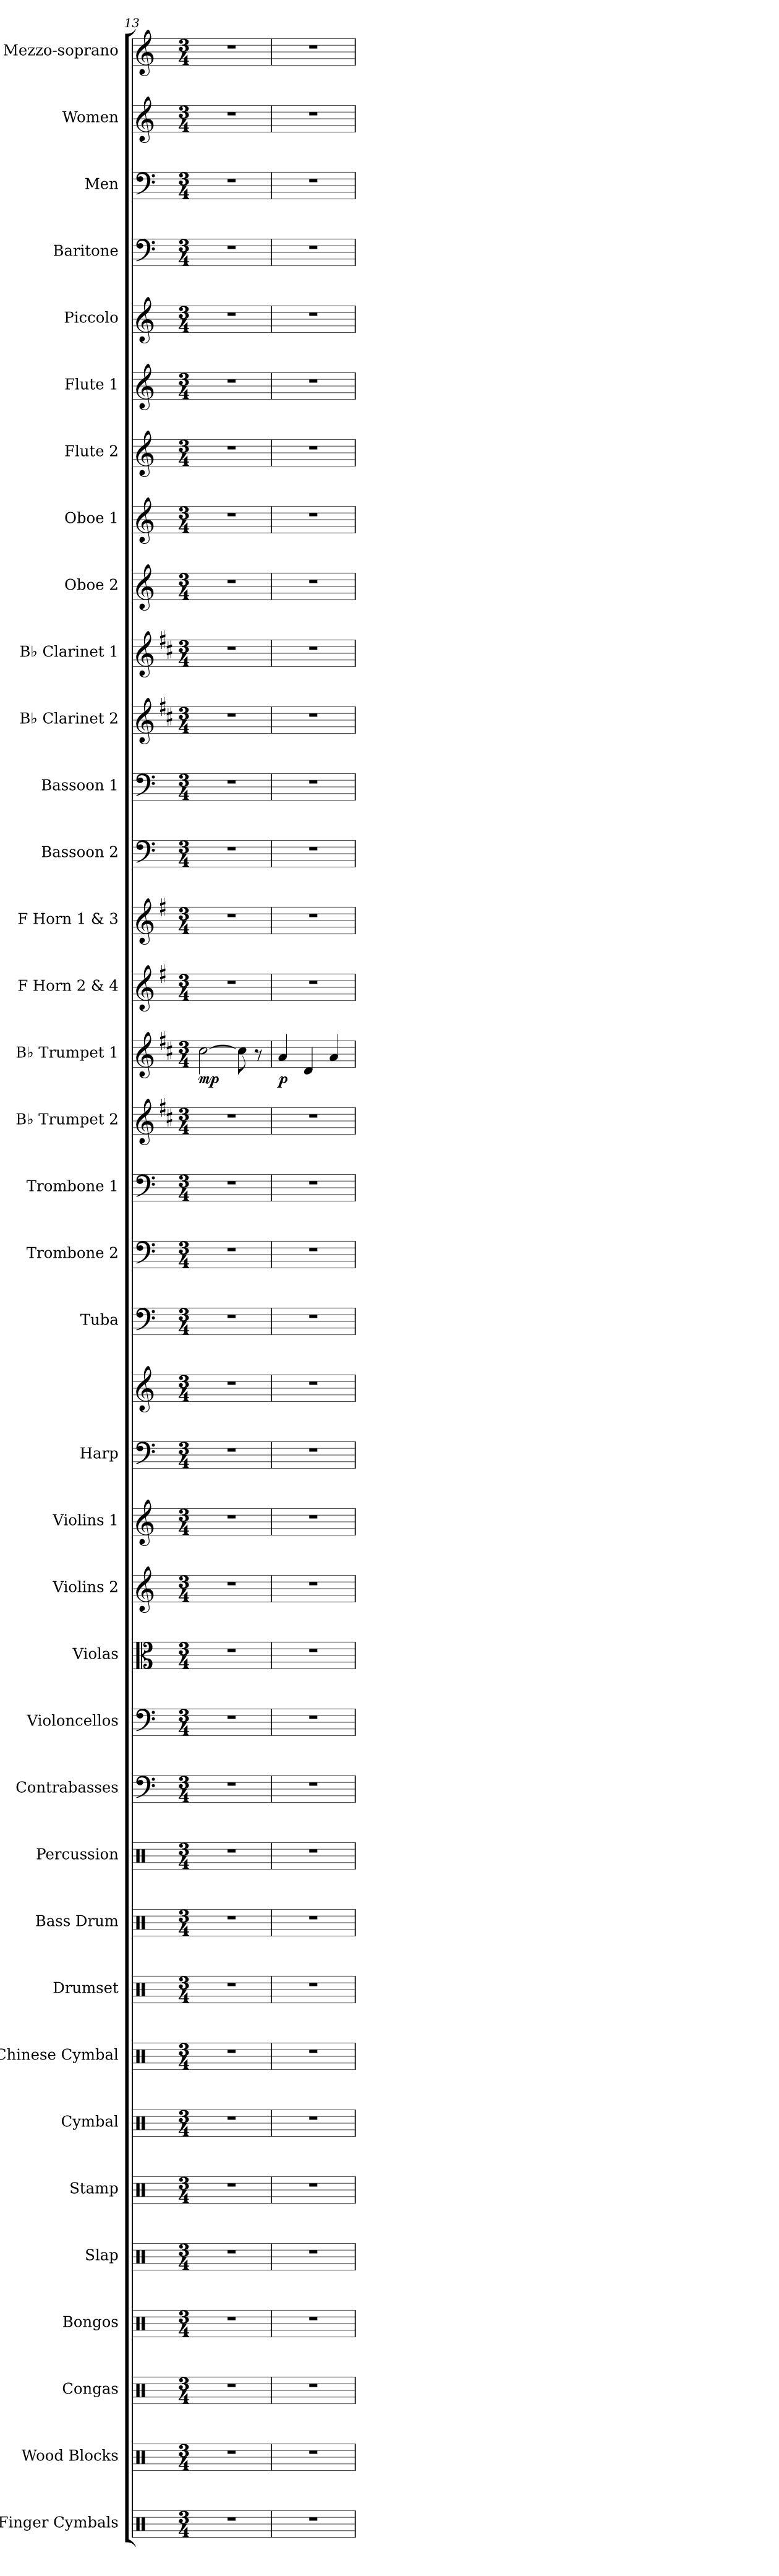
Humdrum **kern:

**kern	**kern	**kern	**kern	**kern	**kern	**kern	**kern	**kern	**kern	**kern	**kern	**kern	**kern	**kern	**kern	**kern	**kern	**kern	**kern	**kern	**kern	**kern	**dynam	**kern	**kern	**kern	**kern	**kern	**kern	**kern	**kern	**kern	**kern	**kern	**kern	**kern	**kern	**kern
*part37	*part36	*part35	*part34	*part33	*part32	*part31	*part30	*part29	*part28	*part27	*part26	*part25	*part24	*part23	*part22	*part21	*part21	*part20	*part19	*part18	*part17	*part16	*part16	*part15	*part14	*part13	*part12	*part11	*part10	*part9	*part8	*part7	*part6	*part5	*part4	*part3	*part2	*part1
*staff38	*staff37	*staff36	*staff35	*staff34	*staff33	*staff32	*staff31	*staff30	*staff29	*staff28	*staff27	*staff26	*staff25	*staff24	*staff23	*staff22	*staff21	*staff20	*staff19	*staff18	*staff17	*staff16	*staff16	*staff15	*staff14	*staff13	*staff12	*staff11	*staff10	*staff9	*staff8	*staff7	*staff6	*staff5	*staff4	*staff3	*staff2	*staff1
*I"Finger Cymbals	*I"Wood Blocks	*I"Congas	*I"Bongos	*I"Slap	*I"Stamp	*I"Cymbal	*I"Chinese Cymbal	*I"Drumset	*I"Bass Drum	*I"Percussion	*I"Contrabasses	*I"Violoncellos	*I"Violas	*I"Violins 2	*I"Violins 1	*I"Harp	*	*I"Tuba	*I"Trombone 2	*I"Trombone 1	*I"B♭ Trumpet 2	*I"B♭ Trumpet 1	*	*I"F Horn 2 &amp; 4	*I"F Horn 1 &amp; 3	*I"Bassoon 2	*I"Bassoon 1	*I"B♭ Clarinet 2	*I"B♭ Clarinet 1	*I"Oboe 2	*I"Oboe 1	*I"Flute 2	*I"Flute 1	*I"Piccolo	*I"Baritone	*I"Men	*I"Women	*I"Mezzo-soprano
*I'Fi. Cym.	*I'Wd. Bl.	*I'Con.	*I'Bon.	*I'Sla.	*I'Sta.	*I'Cym.	*I'Ch. Cym.	*I'D. Set	*I'B. Dr.	*I'Perc.	*I'Cbs.	*I'Vcs.	*I'Vlas.	*I'Vlns. 2	*I'Vlns. 1	*I'Hrp.	*	*I'Tba.	*I'Tbn. 2	*I'Tbn. 1	*I'B♭ Tpt. 2	*I'B♭ Tpt. 1	*	*I'F Hn. 2 4	*I'F Hn. 1 3	*I'Bsn. 2	*I'Bsn. 1	*I'B♭ Cl. 2	*I'B♭ Cl. 1	*I'Ob. 2	*I'Ob. 1	*I'Fl. 2	*I'Fl. 1	*I'Picc.	*I'Bar.	*I'M.	*I'W.	*I'Mzs.
*clefX	*clefX	*clefX	*clefX	*clefX	*clefX	*clefX	*clefX	*clefX	*clefX	*clefX	*clefF4	*clefF4	*clefC3	*clefG2	*clefG2	*clefF4	*clefG2	*clefF4	*clefF4	*clefF4	*clefG2	*clefG2	*	*clefG2	*clefG2	*clefF4	*clefF4	*clefG2	*clefG2	*clefG2	*clefG2	*clefG2	*clefG2	*clefG2	*clefF4	*clefF4	*clefG2	*clefG2
*	*	*	*	*	*	*	*	*	*	*	*ITrd7c12	*	*	*	*	*	*	*	*	*	*ITrd1c2	*ITrd1c2	*	*ITrd4c7	*ITrd4c7	*	*	*ITrd1c2	*ITrd1c2	*	*	*	*	*ITrd-7c-12	*	*	*	*
*k[]	*k[]	*k[]	*k[]	*k[]	*k[]	*k[]	*k[]	*k[]	*k[]	*k[]	*k[]	*k[]	*k[]	*k[]	*k[]	*k[]	*k[]	*k[]	*k[]	*k[]	*k[]	*k[]	*	*k[]	*k[]	*k[]	*k[]	*k[]	*k[]	*k[]	*k[]	*k[]	*k[]	*k[]	*k[]	*k[]	*k[]	*k[]
*M3/4	*M3/4	*M3/4	*M3/4	*M3/4	*M3/4	*M3/4	*M3/4	*M3/4	*M3/4	*M3/4	*M3/4	*M3/4	*M3/4	*M3/4	*M3/4	*M3/4	*M3/4	*M3/4	*M3/4	*M3/4	*M3/4	*M3/4	*	*M3/4	*M3/4	*M3/4	*M3/4	*M3/4	*M3/4	*M3/4	*M3/4	*M3/4	*M3/4	*M3/4	*M3/4	*M3/4	*M3/4	*M3/4
=13	=13	=13	=13	=13	=13	=13	=13	=13	=13	=13	=13	=13	=13	=13	=13	=13	=13	=13	=13	=13	=13	=13	=13	=13	=13	=13	=13	=13	=13	=13	=13	=13	=13	=13	=13	=13	=13	=13
!	!	!	!	!	!	!	!	!	!	!	!	!	!	!	!	!	!	!	!	!	!	!	!LO:DY:b	!	!	!	!	!	!	!	!	!	!	!	!	!	!	!
2.r	2.r	2.r	2.r	2.r	2.r	2.r	2.r	2.r	2.r	2.r	2.r	2.r	2.r	2.r	2.r	2.r	2.r	2.r	2.r	2.r	2.r	[2b\	mp	2.r	2.r	2.r	2.r	2.r	2.r	2.r	2.r	2.r	2.r	2.r	2.r	2.r	2.r	2.r
.	.	.	.	.	.	.	.	.	.	.	.	.	.	.	.	.	.	.	.	.	.	8b\]	.	.	.	.	.	.	.	.	.	.	.	.	.	.	.	.
.	.	.	.	.	.	.	.	.	.	.	.	.	.	.	.	.	.	.	.	.	.	8r	.	.	.	.	.	.	.	.	.	.	.	.	.	.	.	.
=14	=14	=14	=14	=14	=14	=14	=14	=14	=14	=14	=14	=14	=14	=14	=14	=14	=14	=14	=14	=14	=14	=14	=14	=14	=14	=14	=14	=14	=14	=14	=14	=14	=14	=14	=14	=14	=14	=14
!	!	!	!	!	!	!	!	!	!	!	!	!	!	!	!	!	!	!	!	!	!	!	!LO:DY:b	!	!	!	!	!	!	!	!	!	!	!	!	!	!	!
2.r	2.r	2.r	2.r	2.r	2.r	2.r	2.r	2.r	2.r	2.r	2.r	2.r	2.r	2.r	2.r	2.r	2.r	2.r	2.r	2.r	2.r	4g/	p	2.r	2.r	2.r	2.r	2.r	2.r	2.r	2.r	2.r	2.r	2.r	2.r	2.r	2.r	2.r
.	.	.	.	.	.	.	.	.	.	.	.	.	.	.	.	.	.	.	.	.	.	4c/	.	.	.	.	.	.	.	.	.	.	.	.	.	.	.	.
.	.	.	.	.	.	.	.	.	.	.	.	.	.	.	.	.	.	.	.	.	.	4g/	.	.	.	.	.	.	.	.	.	.	.	.	.	.	.	.
=	=	=	=	=	=	=	=	=	=	=	=	=	=	=	=	=	=	=	=	=	=	=	=	=	=	=	=	=	=	=	=	=	=	=	=	=	=	=
*-	*-	*-	*-	*-	*-	*-	*-	*-	*-	*-	*-	*-	*-	*-	*-	*-	*-	*-	*-	*-	*-	*-	*-	*-	*-	*-	*-	*-	*-	*-	*-	*-	*-	*-	*-	*-	*-	*-
